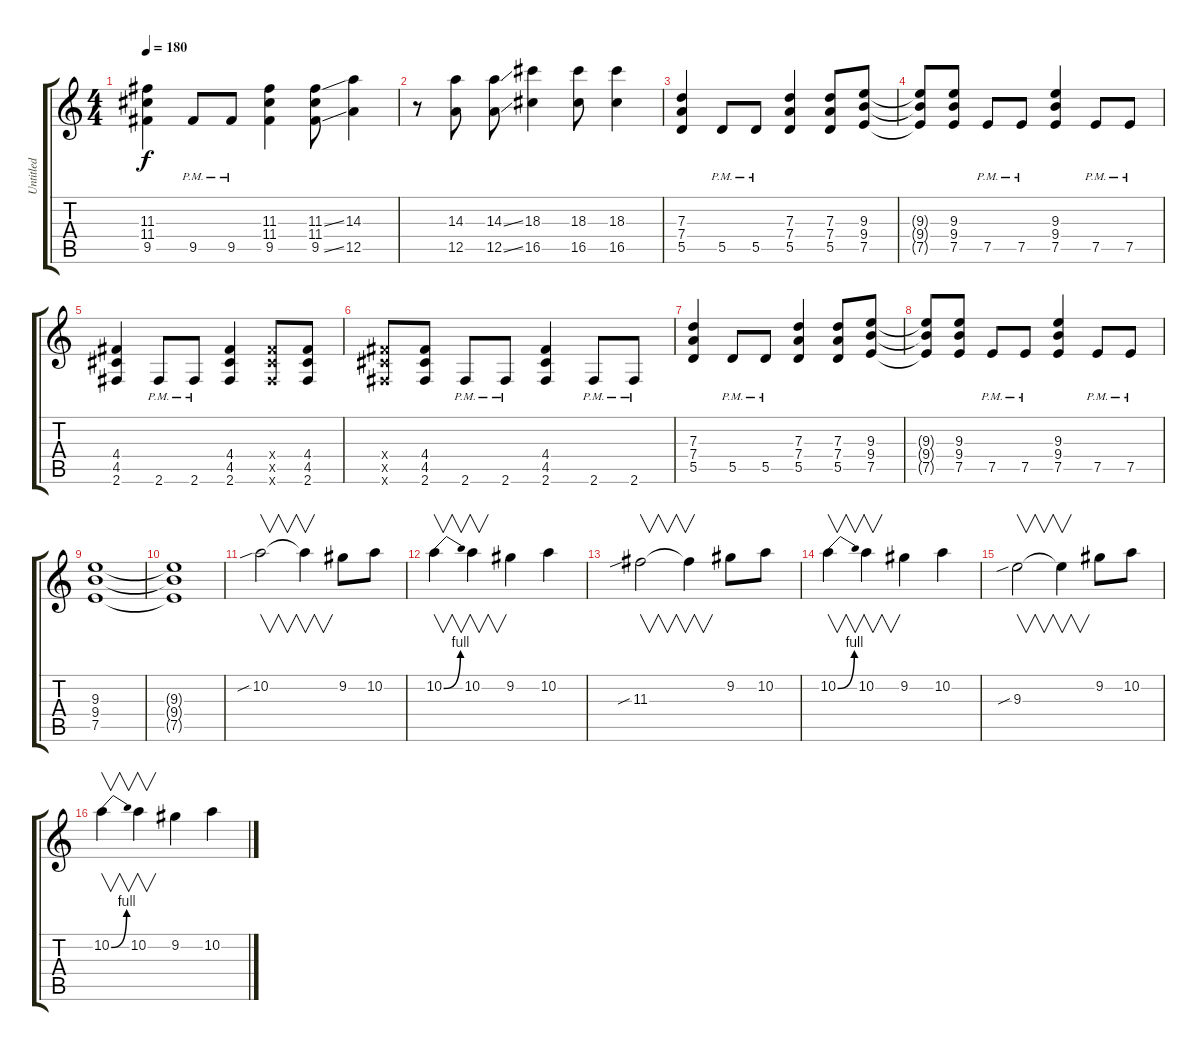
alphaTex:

\track ("Untitled" "Untitled") {instrument overdrivenguitar}
\staff {score tabs}
\tuning (E4 B3 G3 D3 A2 E2) {hide}
\ts (4 4)
\tempo 180
\clef g2
\ks c
(11.3 11.4 9.5).4{dy f} 9.5{pm}.8 9.5{pm}.8 (11.3 11.4 9.5).4 (11.3{ss} 11.4 9.5{ss}).8 (14.3 12.5).4 |
r.8 (14.3 12.5).8 (14.3{ss} 12.5{ss}).8 (18.3 16.5).4 (18.3 16.5).8 (18.3 16.5).4 |
(7.3 7.4 5.5).4 5.5{pm}.8 5.5{pm}.8 (7.3 7.4 5.5).4 (7.3 7.4 5.5).8 (9.3 9.4 7.5).8 |
(9.3{t} 9.4{t} 7.5{t}).8 (9.3 9.4 7.5).8 7.5{pm}.8 7.5{pm}.8 (9.3 9.4 7.5).4 7.5{pm}.8 7.5{pm}.8 |
(4.4 4.5 2.6).4 2.6{pm}.8 2.6{pm}.8 (4.4 4.5 2.6).4 (4.4{x} 4.5{x} 2.6{x}).8 (4.4 4.5 2.6).8 |
(4.4{x} 4.5{x} 2.6{x}).8 (4.4 4.5 2.6).8 2.6{pm}.8 2.6{pm}.8 (4.4 4.5 2.6).4 2.6{pm}.8 2.6{pm}.8 |
(7.3 7.4 5.5).4 5.5{pm}.8 5.5{pm}.8 (7.3 7.4 5.5).4 (7.3 7.4 5.5).8 (9.3 9.4 7.5).8 |
(9.3{t} 9.4{t} 7.5{t}).8 (9.3 9.4 7.5).8 7.5{pm}.8 7.5{pm}.8 (9.3 9.4 7.5).4 7.5{pm}.8 7.5{pm}.8 |
(9.3 9.4 7.5).1 |
(9.3{t} 9.4{t} 7.5{t}).1 |
10.2{sib}.2{v} 10.2{t}.4{v} 9.2.8 10.2.8 |
10.2{be (bend 0 0 60 4)}.4{v} 10.2.4{v} 9.2.4 10.2.4 |
11.3{sib}.2{v} 11.3{t}.4{v} 9.2.8 10.2.8 |
10.2{be (bend 0 0 60 4)}.4{v} 10.2.4{v} 9.2.4 10.2.4 |
9.3{sib}.2{v} 9.3{t}.4{v} 9.2.8 10.2.8 |
10.2{be (bend 0 0 60 4)}.4{v} 10.2.4{v} 9.2.4 10.2.4
